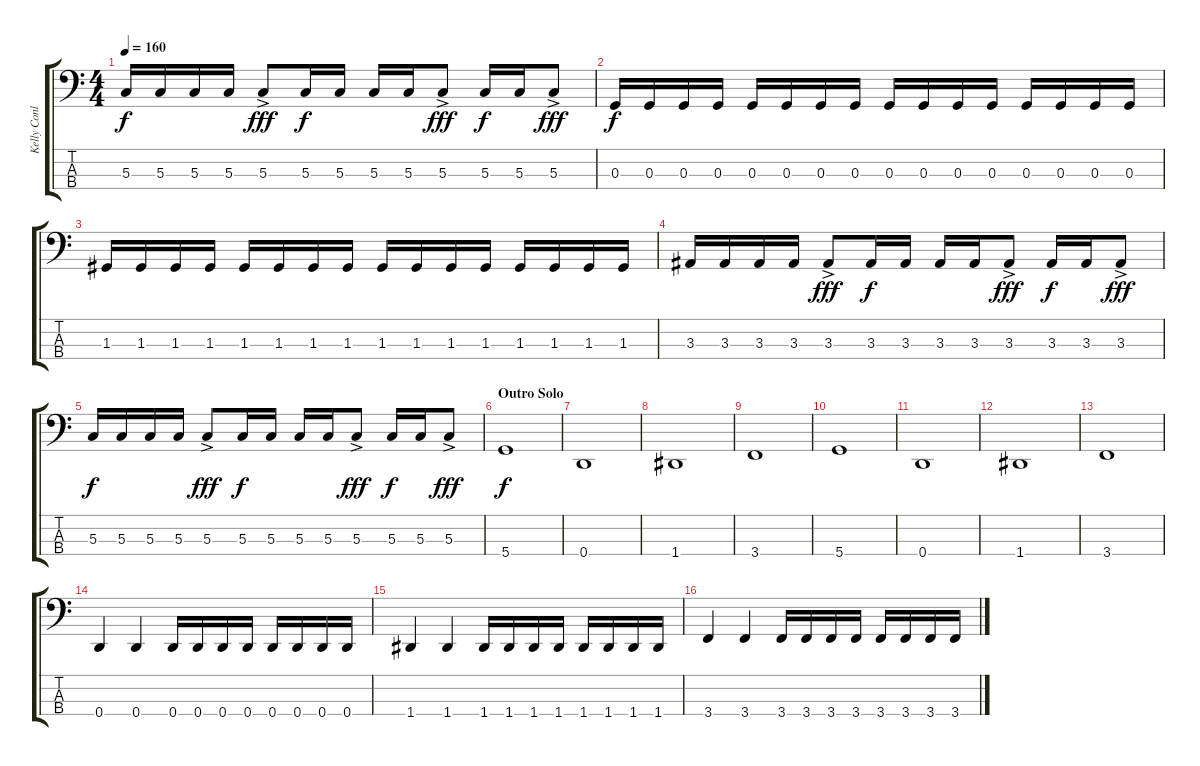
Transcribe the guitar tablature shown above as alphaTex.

\track ("Kelly Conlon" "Kelly Conl") {instrument electricbasspick}
\staff {score tabs}
\tuning (F2 C2 G1 D1) {hide}
\ts (4 4)
\tempo 160
\clef f4
\ks c
5.3.16{dy f} 5.3.16 5.3.16 5.3.16 5.3{ac}.8{dy fff} 5.3.16{dy f} 5.3.16 5.3.16 5.3.16 5.3{ac}.8{dy fff} 5.3.16{dy f} 5.3.16 5.3{ac}.8{dy fff} |
0.3.16{dy f} 0.3.16 0.3.16 0.3.16 0.3.16 0.3.16 0.3.16 0.3.16 0.3.16 0.3.16 0.3.16 0.3.16 0.3.16 0.3.16 0.3.16 0.3.16 |
1.3.16 1.3.16 1.3.16 1.3.16 1.3.16 1.3.16 1.3.16 1.3.16 1.3.16 1.3.16 1.3.16 1.3.16 1.3.16 1.3.16 1.3.16 1.3.16 |
3.3.16 3.3.16 3.3.16 3.3.16 3.3{ac}.8{dy fff} 3.3.16{dy f} 3.3.16 3.3.16 3.3.16 3.3{ac}.8{dy fff} 3.3.16{dy f} 3.3.16 3.3{ac}.8{dy fff} |
5.3.16{dy f} 5.3.16 5.3.16 5.3.16 5.3{ac}.8{dy fff} 5.3.16{dy f} 5.3.16 5.3.16 5.3.16 5.3{ac}.8{dy fff} 5.3.16{dy f} 5.3.16 5.3{ac}.8{dy fff} |
\section ("" "Outro Solo")
5.4.1{dy f} |
0.4.1 |
1.4.1 |
3.4.1 |
5.4.1 |
0.4.1 |
1.4.1 |
3.4.1 |
0.4.4 0.4.4 0.4.16 0.4.16 0.4.16 0.4.16 0.4.16 0.4.16 0.4.16 0.4.16 |
1.4.4 1.4.4 1.4.16 1.4.16 1.4.16 1.4.16 1.4.16 1.4.16 1.4.16 1.4.16 |
3.4.4 3.4.4 3.4.16 3.4.16 3.4.16 3.4.16 3.4.16 3.4.16 3.4.16 3.4.16
